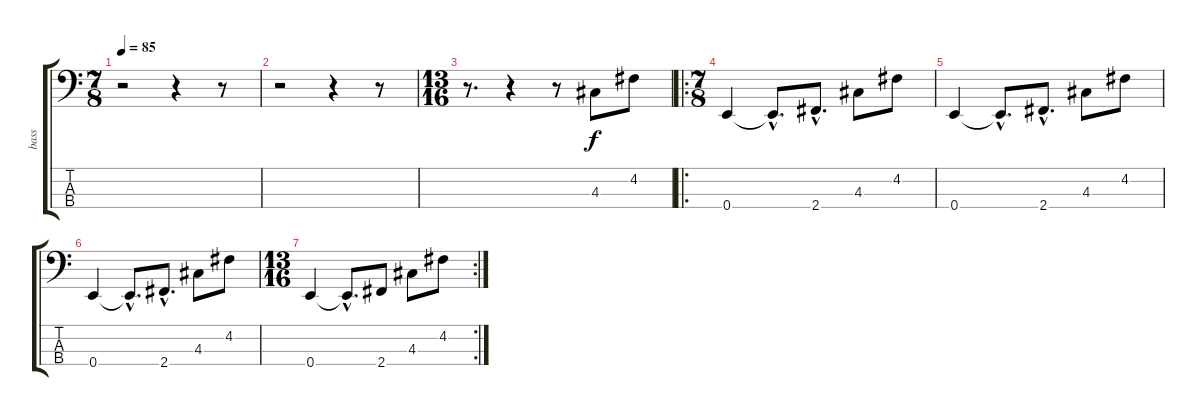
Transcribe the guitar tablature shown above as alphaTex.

\track ("bass" "bass") {instrument electricbassfinger}
\staff {score tabs}
\tuning (G2 D2 A1 E1) {hide}
\ts (7 8)
\tempo 85
\clef f4
\ks c
r.2{dy f} r.4 r.8 |
r.2 r.4 r.8 |
\ts (13 16)
r.8{d} r.4 r.8 4.3.8 4.2.8 |
\ro
\ts (7 8)
0.4.4 0.4{hac t}.8{d} 2.4{hac}.8{d} 4.3.8 4.2.8 |
0.4.4 0.4{hac t}.8{d} 2.4{hac}.8{d} 4.3.8 4.2.8 |
0.4.4 0.4{hac t}.8{d} 2.4{hac}.8{d} 4.3.8 4.2.8 |
\rc 2
\ts (13 16)
0.4.4 0.4{hac t}.8{d} 2.4.8 4.3.8 4.2.8
